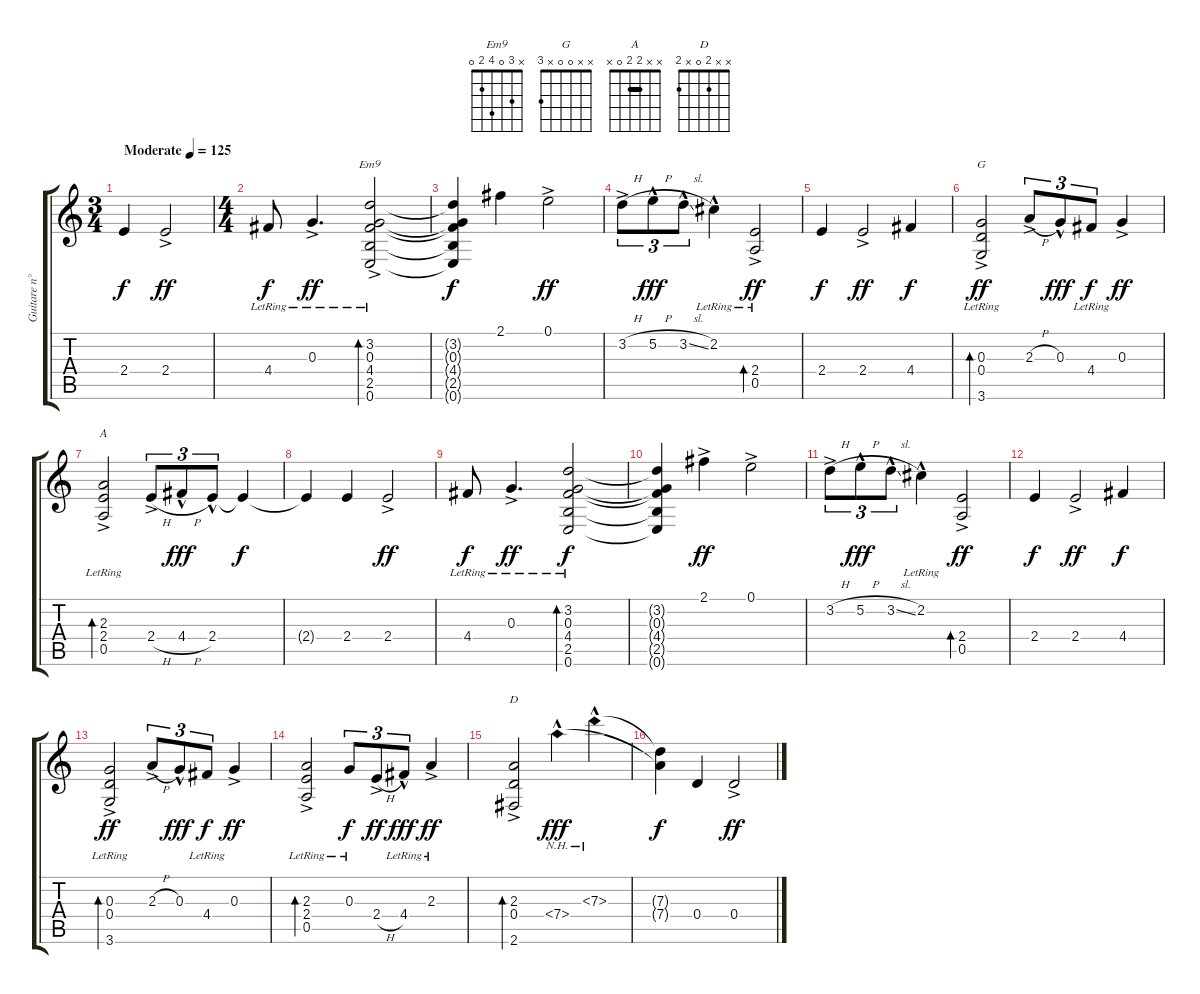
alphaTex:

\track ("Guitare n°1" "Guitare n°") {instrument acousticguitarsteel}
\staff {score tabs}
\tuning (E4 B3 G3 D3 A2 E2) {hide}
\chord ("Em9" x 3 0 4 2 0)
\chord ("G" x x 0 0 x 3)
\chord ("A" x x 2 2 0 x) {barre 2}
\chord ("D" x x 2 0 x 2)
\ts (3 4)
\tempo (125 "Moderate")
\clef g2
\ks c
2.4.4{dy f instrument acousticguitarsteel} 2.4{ac}.2{dy ff} |
\ts (4 4)
4.4{lr}.8{dy f} 0.3{ac lr}.4{d dy ff} (3.2{ac} 0.3 4.4 2.5 0.6{lr}).2{bd 480 ch "Em9"} |
(3.2{t} 0.3{t} 4.4{t} 2.5{t} 0.6{t}).4{dy f} 2.1.4 0.1{ac}.2{dy ff} |
3.2{h ac}.8{tu (3 2)} 5.2{h hac}.8{tu (3 2) dy fff} 3.2{sl hac}.8{tu (3 2)} 2.2{hac lr}.4 (2.4{ac} 0.5{lr}).2{bd 480 dy ff} |
2.4.4{dy f} 2.4{ac}.2{dy ff} 4.4.4{dy f} |
(0.3{ac} 0.4 3.6{lr}).2{bd 480 ch "G" dy ff} 2.3{h ac}.8{tu (3 2)} 0.3{hac}.8{tu (3 2) dy fff} 4.4{lr}.8{tu (3 2) dy f} 0.3{ac}.4{dy ff} |
(2.3{ac} 2.4 0.5{lr}).2{bd 480 ch "A"} 2.4{h ac}.8{tu (3 2)} 4.4{h hac}.8{tu (3 2) dy fff} 2.4{hac}.8{tu (3 2)} 2.4{t}.4{dy f} |
2.4{t}.4 2.4.4 2.4{ac}.2{dy ff} |
4.4{lr}.8{dy f} 0.3{ac lr}.4{d dy ff} (3.2 0.3 4.4 2.5 0.6{lr}).2{bd 480 dy f} |
(3.2{t} 0.3{t} 4.4{t} 2.5{t} 0.6{t}).4 2.1{ac}.4{dy ff} 0.1{ac}.2 |
3.2{h ac}.8{tu (3 2)} 5.2{h hac}.8{tu (3 2) dy fff} 3.2{sl hac}.8{tu (3 2)} 2.2{hac lr}.4 (2.4{ac} 0.5).2{bd 480 dy ff} |
2.4.4{dy f} 2.4{ac}.2{dy ff} 4.4.4{dy f} |
(0.3{ac} 0.4 3.6{lr}).2{bd 480 dy ff} 2.3{h ac}.8{tu (3 2)} 0.3{hac}.8{tu (3 2) dy fff} 4.4{lr}.8{tu (3 2) dy f} 0.3{ac}.4{dy ff} |
(2.3{ac} 2.4 0.5{lr}).2{bd 480} 0.3{lr}.8{tu (3 2) dy f} 2.4{h ac}.8{tu (3 2) dy ff} 4.4{hac lr}.8{tu (3 2) dy fff} 2.3{ac lr}.4{dy ff} |
(2.3 0.4{ac} 2.6).2{bd 480 ch "D"} 7.4{nh hac}.4{dy fff} 7.3{nh hac}.4 |
(7.3{t} 7.4{t}).4{dy f} 0.4.4 0.4{ac}.2{dy ff}
